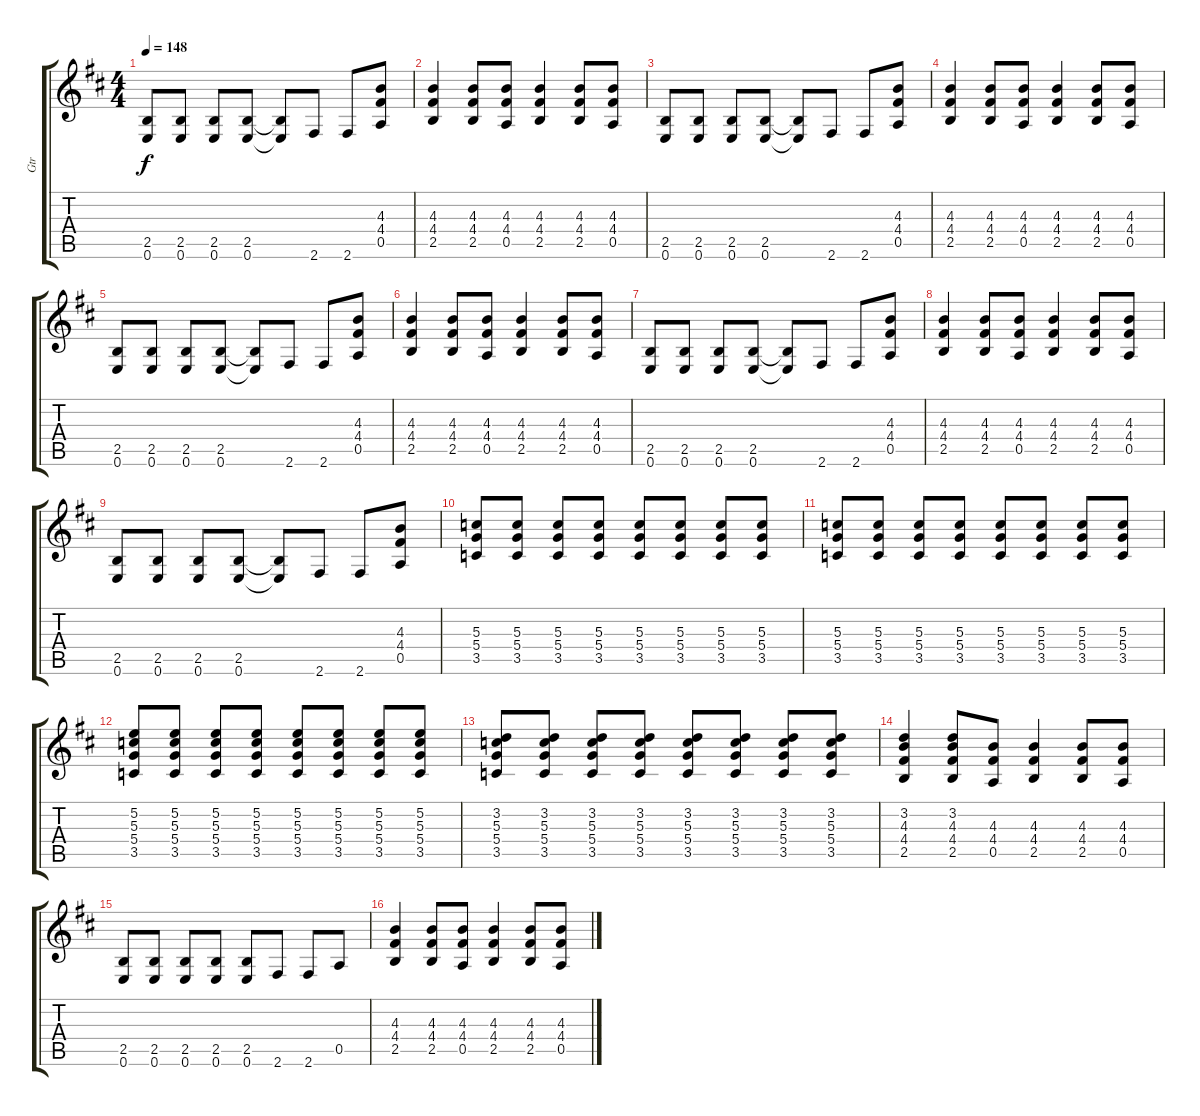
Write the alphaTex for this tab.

\track ("Gtr" "Gtr") {instrument distortionguitar}
\staff {score tabs}
\tuning (E4 B3 G3 D3 A2 E2) {hide}
\ts (4 4)
\tempo 148
\clef g2
\ks d
(2.5 0.6).8{dy f} (2.5 0.6).8 (2.5 0.6).8 (2.5 0.6).8 (2.5{t} 0.6{t}).8 2.6.8 2.6.8 (4.3 4.4 0.5).8 |
(4.3 4.4 2.5).4 (4.3 4.4 2.5).8 (4.3 4.4 0.5).8 (4.3 4.4 2.5).4 (4.3 4.4 2.5).8 (4.3 4.4 0.5).8 |
(2.5 0.6).8 (2.5 0.6).8 (2.5 0.6).8 (2.5 0.6).8 (2.5{t} 0.6{t}).8 2.6.8 2.6.8 (4.3 4.4 0.5).8 |
(4.3 4.4 2.5).4 (4.3 4.4 2.5).8 (4.3 4.4 0.5).8 (4.3 4.4 2.5).4 (4.3 4.4 2.5).8 (4.3 4.4 0.5).8 |
(2.5 0.6).8 (2.5 0.6).8 (2.5 0.6).8 (2.5 0.6).8 (2.5{t} 0.6{t}).8 2.6.8 2.6.8 (4.3 4.4 0.5).8 |
(4.3 4.4 2.5).4 (4.3 4.4 2.5).8 (4.3 4.4 0.5).8 (4.3 4.4 2.5).4 (4.3 4.4 2.5).8 (4.3 4.4 0.5).8 |
(2.5 0.6).8 (2.5 0.6).8 (2.5 0.6).8 (2.5 0.6).8 (2.5{t} 0.6{t}).8 2.6.8 2.6.8 (4.3 4.4 0.5).8 |
(4.3 4.4 2.5).4 (4.3 4.4 2.5).8 (4.3 4.4 0.5).8 (4.3 4.4 2.5).4 (4.3 4.4 2.5).8 (4.3 4.4 0.5).8 |
(2.5 0.6).8 (2.5 0.6).8 (2.5 0.6).8 (2.5 0.6).8 (2.5{t} 0.6{t}).8 2.6.8 2.6.8 (4.3 4.4 0.5).8 |
(5.3 5.4 3.5).8 (5.3 5.4 3.5).8 (5.3 5.4 3.5).8 (5.3 5.4 3.5).8 (5.3 5.4 3.5).8 (5.3 5.4 3.5).8 (5.3 5.4 3.5).8 (5.3 5.4 3.5).8 |
(5.3 5.4 3.5).8 (5.3 5.4 3.5).8 (5.3 5.4 3.5).8 (5.3 5.4 3.5).8 (5.3 5.4 3.5).8 (5.3 5.4 3.5).8 (5.3 5.4 3.5).8 (5.3 5.4 3.5).8 |
(5.2 5.3 5.4 3.5).8 (5.2 5.3 5.4 3.5).8 (5.2 5.3 5.4 3.5).8 (5.2 5.3 5.4 3.5).8 (5.2 5.3 5.4 3.5).8 (5.2 5.3 5.4 3.5).8 (5.2 5.3 5.4 3.5).8 (5.2 5.3 5.4 3.5).8 |
(3.2 5.3 5.4 3.5).8 (3.2 5.3 5.4 3.5).8 (3.2 5.3 5.4 3.5).8 (3.2 5.3 5.4 3.5).8 (3.2 5.3 5.4 3.5).8 (3.2 5.3 5.4 3.5).8 (3.2 5.3 5.4 3.5).8 (3.2 5.3 5.4 3.5).8 |
(3.2 4.3 4.4 2.5).4 (3.2 4.3 4.4 2.5).8 (4.3 4.4 0.5).8 (4.3 4.4 2.5).4 (4.3 4.4 2.5).8 (4.3 4.4 0.5).8 |
(2.5 0.6).8 (2.5 0.6).8 (2.5 0.6).8 (2.5 0.6).8 (2.5 0.6).8 2.6.8 2.6.8 0.5.8 |
(4.3 4.4 2.5).4 (4.3 4.4 2.5).8 (4.3 4.4 0.5).8 (4.3 4.4 2.5).4 (4.3 4.4 2.5).8 (4.3 4.4 0.5).8
